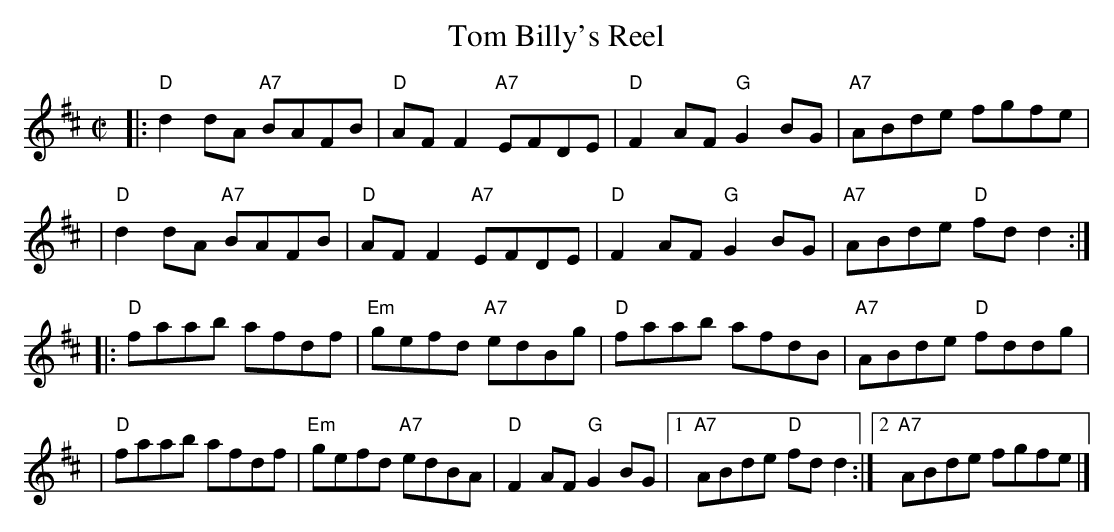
X:1
T: Tom Billy's Reel
M: C|
L: 1/8
K: D
|: "D"d2dA "A7"BAFB |  "D"AFF2 "A7"EFDE | "D"F2AF "G"G2BG | "A7"ABde    fgfe  |
|  "D"d2dA "A7"BAFB |  "D"AFF2 "A7"EFDE | "D"F2AF "G"G2BG | "A7"ABde "D"fdd2 :|
|: "D"faab     afdf | "Em"gefd "A7"edBg | "D"faab    afdB |  "A7"ABde "D"fddg  |
|  "D"faab     afdf | "Em"gefd "A7"edBA | "D"F2AF "G"G2BG |1 "A7"ABde "D"fdd2 :|2 "A7"ABde fgfe |]
